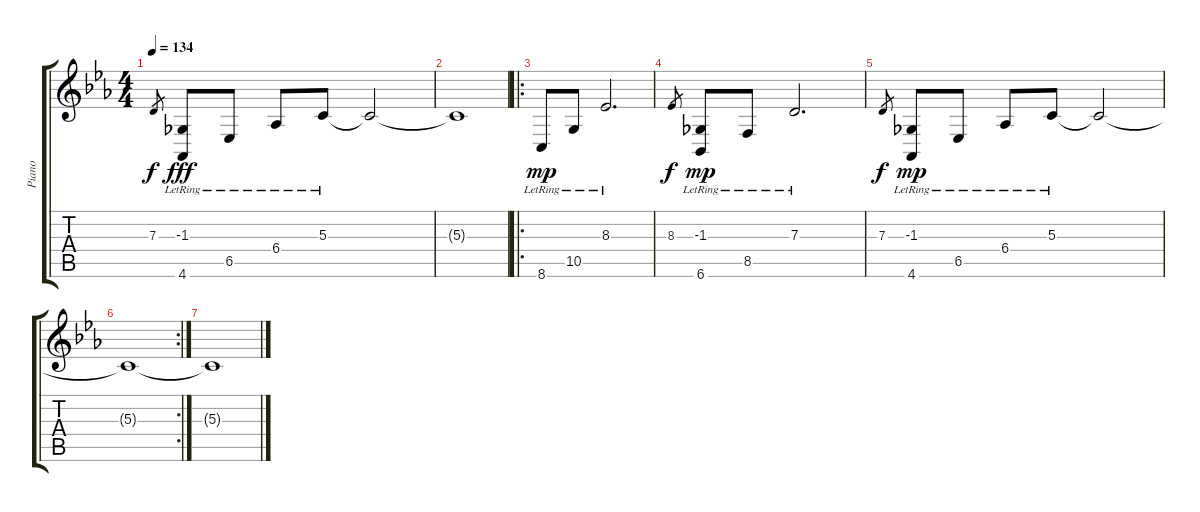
\track ("Piano" "Piano") {instrument brightacousticpiano}
\staff {score tabs}
\tuning (E4 B3 G3 D3 A2 E2) {hide}
\ts (4 4)
\tempo 134
\clef g2
\ks eb
7.3.8{gr dy f} (-1.3 4.6{lr}).8{dy fff} 6.5{lr}.8 6.4{lr}.8 5.3{lr}.8 5.3{t}.2 |
5.3{t}.1 |
\ro
8.6{lr}.8{dy mp} 10.5{lr}.8 8.3{lr}.2{d} |
8.3.8{gr dy f} (-1.3 6.6{lr}).8{dy mp} 8.5{lr}.8 7.3{lr}.2{d} |
7.3.8{gr dy f} (-1.3 4.6{lr}).8{dy mp} 6.5{lr}.8 6.4{lr}.8 5.3{lr}.8 5.3{t}.2 |
\rc 2
5.3{t}.1 |
5.3{t}.1
